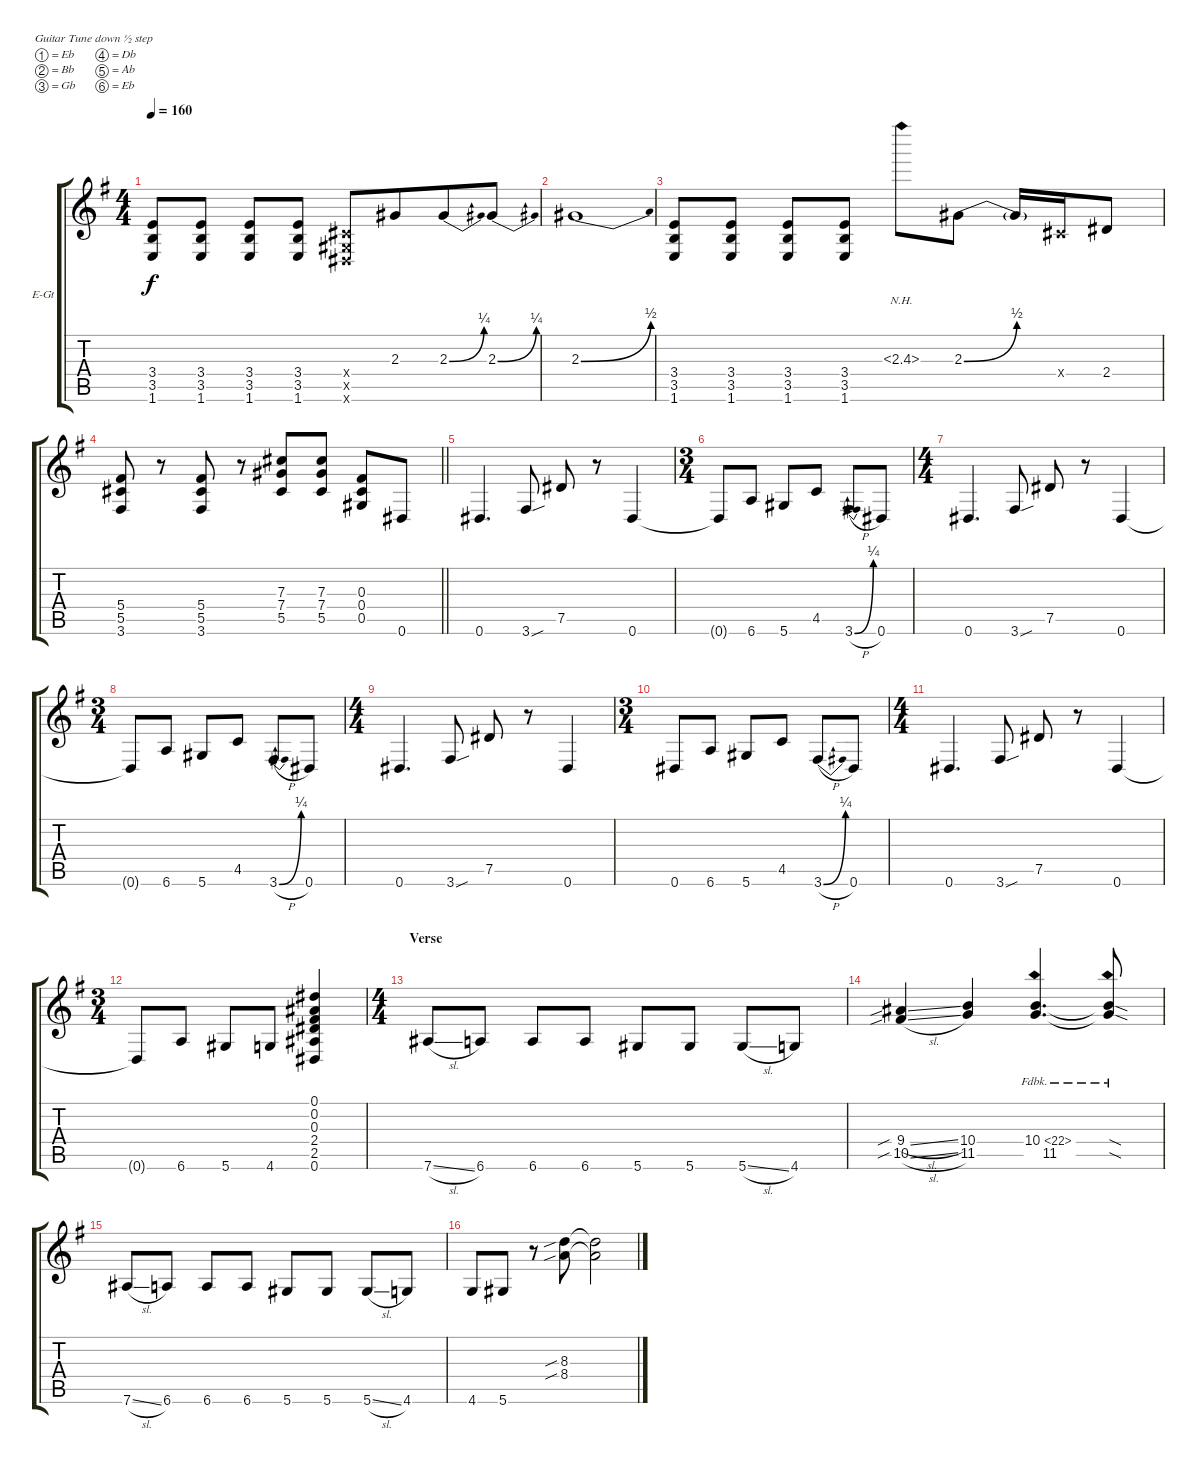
\defaultSystemsLayout 4
\bracketExtendMode groupsimilarinstruments
\firstSystemTrackNameOrientation horizontal
\otherSystemsTrackNameOrientation horizontal
\track ("Electric Guitar" "E-Gt") {instrument distortionguitar}
\staff {score tabs}
\tuning (Eb4 Bb3 Gb3 Db3 Ab2 Eb2)
\ts (4 4)
\tempo 160
\clef g2
\scale
1.05549
\ks g
(1.6 3.4 3.5).8{dy f} (1.6 3.5 3.4).8 (1.6 3.4 3.5).8 (1.6 3.5 3.4).8 (0.6{x} 0.5{x} 0.4{x}).8{beam merge} 2.3.8{beam merge} 2.3{be (bend 0 0 14.399999999999999 1)}.8{beam merge} 2.3{be (bend 0 0 19.8 1)}.8 |
\scale
0.944515 2.3{be (bend 0 0 16.2 2)}.1 |
\scale
1.05549 (1.6 3.4 3.5).8 (1.6 3.5 3.4).8 (1.6 3.4 3.5).8 (1.6 3.5 3.4).8 2.3{nh}.8 2.3{be (bend 0 0 15.6 2)}.8 2.3{be (hold 0 0 60 0) t}.16 0.4{x}.16 2.4.8 |
\scale
0.944515
\barLineRight lightlight
(3.6 5.5 5.4).8 r.8 (3.6 5.5 5.4).8 r.8 (5.5 7.4 7.3).8 (5.5 7.4 7.3).8 (0.5 0.4 0.3).8 0.6.8 |
\scale
1.05549 0.6.4{d} 3.6{sou}.8 7.5.8 r.8 0.6.4 |
\ts (3 4)
\scale
0.944515 0.6{t}.8 6.6.8 5.6.8 4.5.8 3.6{be (bend 0 0 15.6 1) h}.8 0.6.8 |
\ts (4 4)
\scale
1.08575 0.6.4{d} 3.6{sou}.8 7.5.8 r.8 0.6.4 |
\ts (3 4)
\scale
0.91425 0.6{t}.8 6.6.8 5.6.8 4.5.8 3.6{be (bend 0 0 15.6 1) h}.8 0.6.8 |
\ts (4 4)
\scale
1.08575 0.6.4{d} 3.6{sou}.8 7.5.8 r.8 0.6.4 |
\ts (3 4)
\scale
0.91425 0.6.8 6.6.8 5.6.8 4.5.8 3.6{be (bend 0 0 15.6 1) h}.8 0.6.8 |
\ts (4 4)
\scale
1.08575 0.6.4{d} 3.6{sou}.8 7.5.8 r.8 0.6.4 |
\ts (3 4)
\scale
0.91425 0.6{t}.8 6.6.8 5.6.8 4.6.8 (0.6 2.5 2.4 0.3 0.1 0.2).4 |
\ts (4 4)
\section ("" "Verse")
\scale
1.08575 7.6{sl}.8 6.6.8 6.6.8 6.6.8 5.6.8 5.6.8 5.6{sl}.8 4.6.8 |
\scale
0.91425 (9.4{sib sl} 10.5{sib sl}).4 (10.4 11.5).4 (11.5 10.4{fh 12}).4{d} (11.5{sod t} 10.4{fh 12 sod t}).8 |
\scale
1.05549 7.6{sl}.8 6.6.8 6.6.8 6.6.8 5.6.8 5.6.8 5.6{sl}.8 4.6.8 |
\scale
0.944515 4.6.8 5.6.8 r.8 (8.4{sib} 8.3{sib}).8 (8.3{t} 8.4{t}).2
